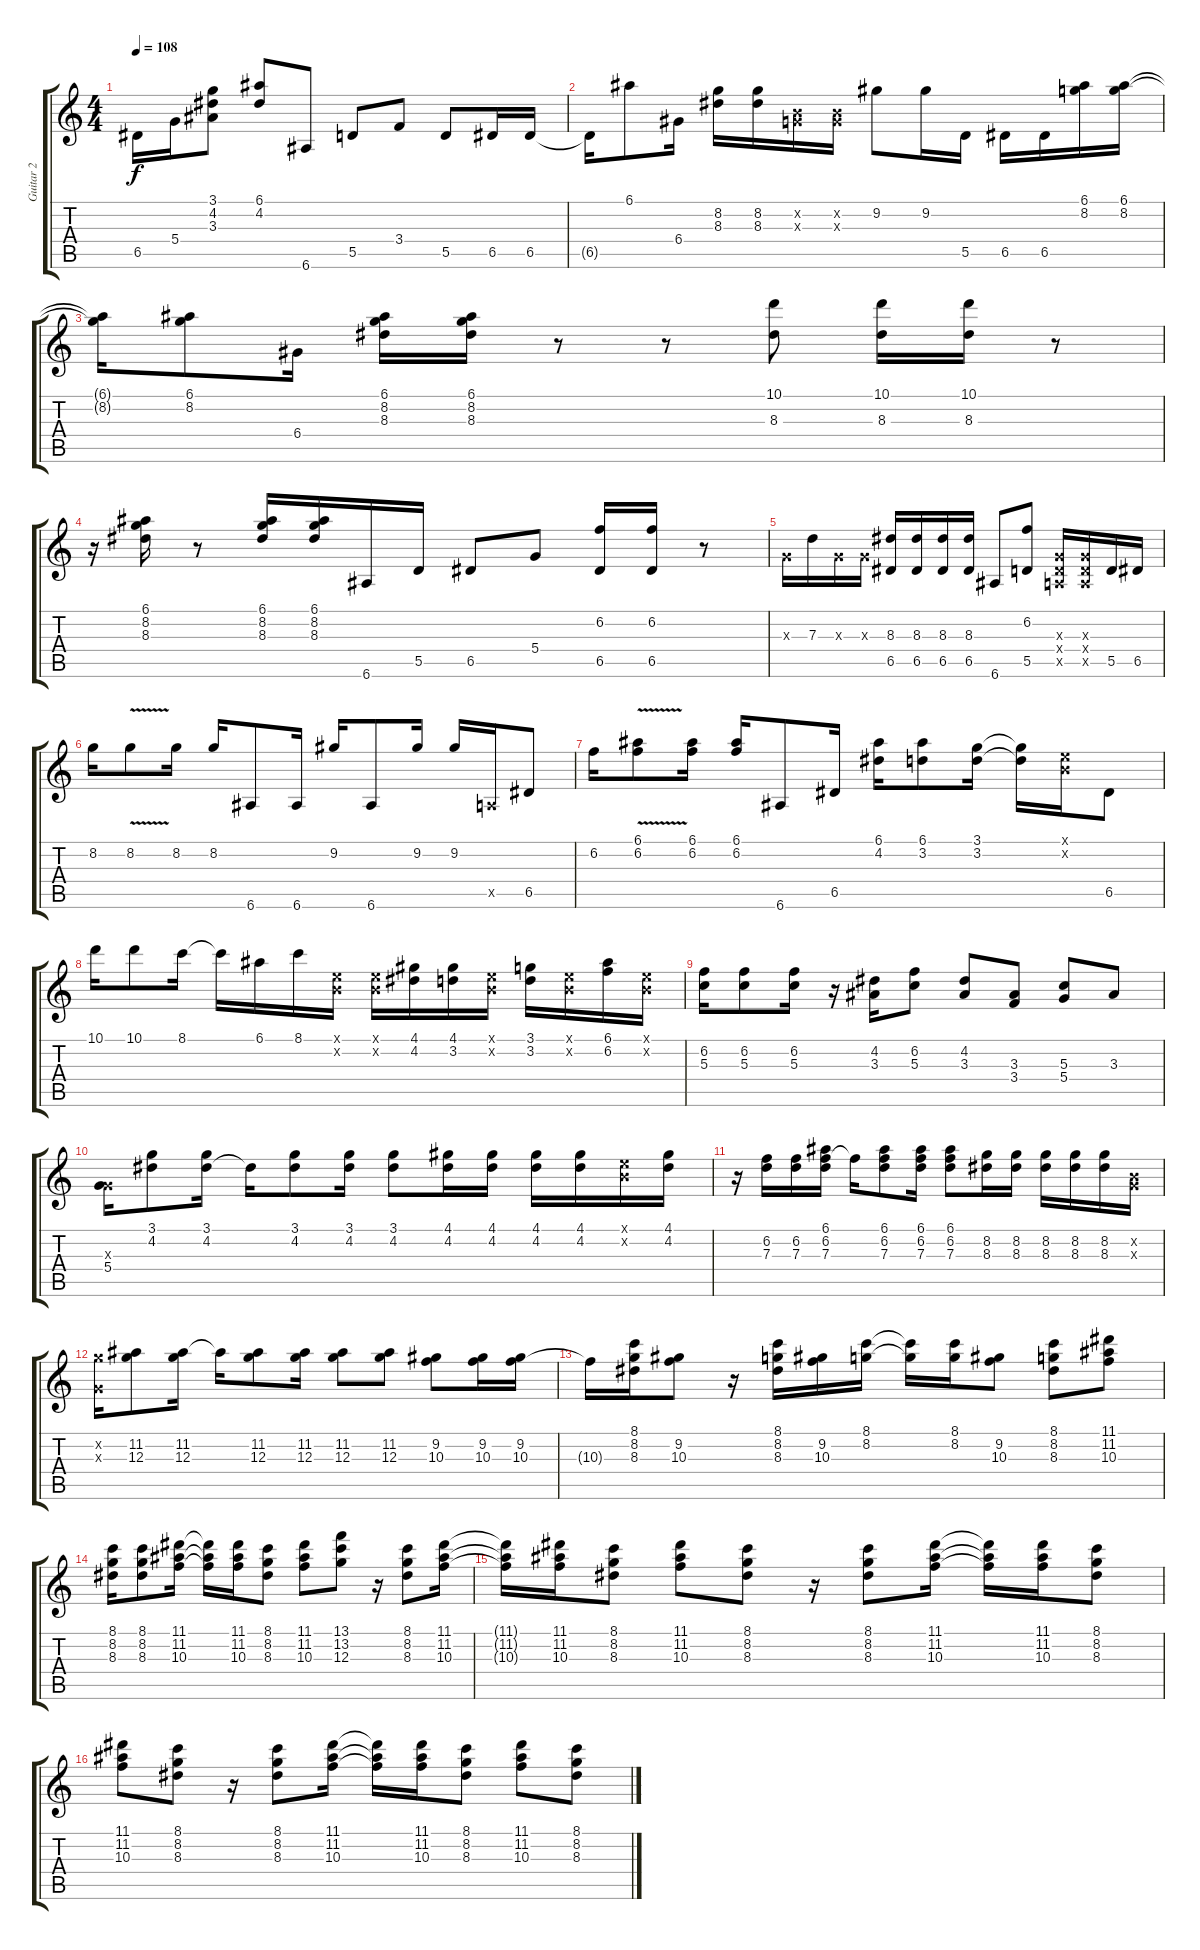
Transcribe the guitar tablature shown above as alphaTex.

\track ("Guitar 2" "Guitar 2") {instrument acousticguitarnylon}
\staff {score tabs}
\tuning (E4 B3 G3 D3 A2 E2) {hide}
\ts (4 4)
\tempo 108
\clef g2
\ks c
6.5{t}.16{dy f} 5.4.16 (3.1 4.2 3.3).8 (6.1 4.2).8 6.6.8 5.5.8 3.4.8 5.5.8 6.5.16 6.5.16 |
6.5{t}.16 6.1.8 6.4.16 (8.2 8.3).16 (8.2 8.3).16 (0.2{x} 0.3{x}).16 (0.2{x} 0.3{x}).16 9.2.8 9.2.16 5.5.16 6.5.16 6.5.16 (6.1 8.2).16 (6.1 8.2).16 |
(6.1{t} 8.2{t}).16 (6.1 8.2).8 6.4.16 (6.1 8.2 8.3).16 (6.1 8.2 8.3).16 r.8 r.8 (10.1 8.3).8 (10.1 8.3).16 (10.1 8.3).16 r.8 |
r.16 (6.1 8.2 8.3).16 r.8 (6.1 8.2 8.3).16 (6.1 8.2 8.3).16 6.6.16 5.5.16 6.5.8 5.4.8 (6.2 6.5).16 (6.2 6.5).16 r.8 |
0.3{x}.16 7.3.16 0.3{x}.16 0.3{x}.16 (8.3 6.5).16 (8.3 6.5).16 (8.3 6.5).16 (8.3 6.5).16 6.6.8 (6.2 5.5).8 (0.3{x} 0.4{x} 0.5{x}).16 (0.3{x} 0.4{x} 0.5{x}).16 5.5.16 6.5.16 |
8.2.16 8.2{v}.8 8.2.16 8.2.16 6.6.8 6.6.16 9.2.16 6.6.8 9.2.16 9.2.16 0.5{x}.16 6.5.8 |
6.2.16 (6.1{v} 6.2{v}).8 (6.1 6.2).16 (6.1 6.2).16 6.6.8 6.5.16 (6.1 4.2).16 (6.1 3.2).8 (3.1 3.2).16 (3.1{t} 3.2{t}).16 (0.1{x} 0.2{x}).16 6.5.8 |
10.1.16 10.1.8 8.1.16 8.1{t}.16 6.1.16 8.1.16 (0.1{x} 0.2{x}).16 (0.1{x} 0.2{x}).16 (4.1 4.2).16 (4.1 3.2).16 (0.1{x} 0.2{x}).16 (3.1 3.2).16 (0.1{x} 0.2{x}).16 (6.1 6.2).16 (0.1{x} 0.2{x}).16 |
(6.2 5.3).16 (6.2 5.3).8 (6.2 5.3).16 r.16 (4.2 3.3).16 (6.2 5.3).8 (4.2 3.3).8 (3.3 3.4).8 (5.3 5.4).8 3.3.8 |
(0.3{x} 5.4).16 (3.1 4.2).8 (3.1 4.2).16 4.2{t}.16 (3.1 4.2).8 (3.1 4.2).16 (3.1 4.2).8 (4.1 4.2).16 (4.1 4.2).16 (4.1 4.2).16 (4.1 4.2).16 (0.1{x} 0.2{x}).16 (4.1 4.2).16 |
r.16 (6.2 7.3).16 (6.2 7.3).16 (6.1 6.2 7.3).16 6.2{t}.16 (6.1 6.2 7.3).8 (6.1 6.2 7.3).16 (6.1 6.2 7.3).8 (8.2 8.3).16 (8.2 8.3).16 (8.2 8.3).16 (8.2 8.3).16 (8.2 8.3).16 (0.2{x} 0.3{x}).16 |
(8.2{x} 0.3{x}).16 (11.2 12.3).8 (11.2 12.3).16 11.2{t}.16 (11.2 12.3).8 (11.2 12.3).16 (11.2 12.3).8 (11.2 12.3).8 (9.2 10.3).8 (9.2 10.3).16 (9.2 10.3).16 |
10.3{t}.16 (8.1 8.2 8.3).16 (9.2 10.3).8 r.16 (8.1 8.2 8.3).16 (9.2 10.3).16 (8.1 8.2).16 (8.1{t} 8.2{t}).16 (8.1 8.2).16 (9.2 10.3).8 (8.1 8.2 8.3).8 (11.1 11.2 10.3).8 |
(8.1 8.2 8.3).16 (8.1 8.2 8.3).8 (11.1 11.2 10.3).16 (11.1{t} 11.2{t} 10.3{t}).16 (11.1 11.2 10.3).16 (8.1 8.2 8.3).8 (11.1 11.2 10.3).8 (13.1 13.2 12.3).8 r.16 (8.1 8.2 8.3).8 (11.1 11.2 10.3).16 |
(11.1{t} 11.2{t} 10.3{t}).16 (11.1 11.2 10.3).16 (8.1 8.2 8.3).8 (11.1 11.2 10.3).8 (8.1 8.2 8.3).8 r.16 (8.1 8.2 8.3).8 (11.1 11.2 10.3).16 (11.1{t} 11.2{t} 10.3{t}).16 (11.1 11.2 10.3).16 (8.1 8.2 8.3).8 |
(11.1 11.2 10.3).8 (8.1 8.2 8.3).8 r.16 (8.1 8.2 8.3).8 (11.1 11.2 10.3).16 (11.1{t} 11.2{t} 10.3{t}).16 (11.1 11.2 10.3).16 (8.1 8.2 8.3).8 (11.1 11.2 10.3).8 (8.1 8.2 8.3).8
